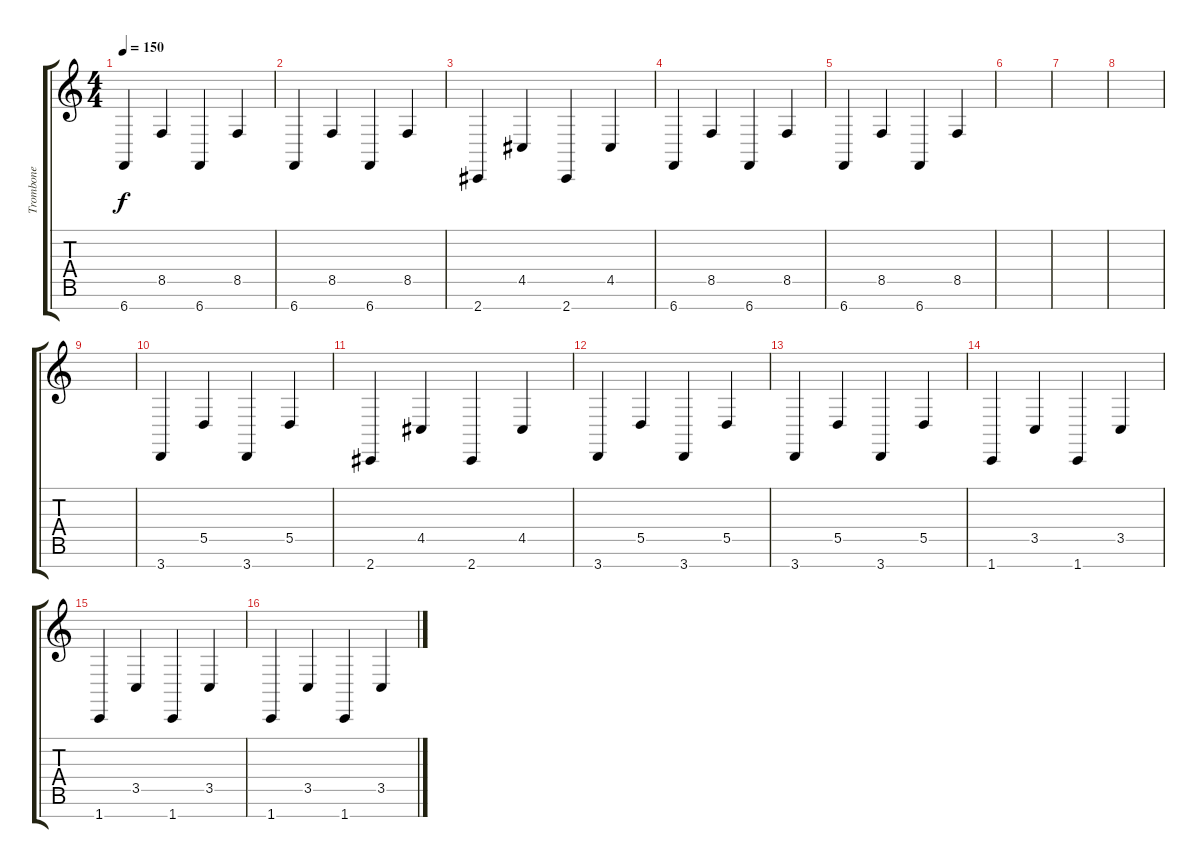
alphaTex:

\track ("Trombone" "Trombone") {instrument trombone}
\staff {score tabs}
\tuning (E4 B3 G3 D3 A2 E2 B1) {hide}
\ts (4 4)
\tempo 150
\clef g2
\ks c
6.7.4{dy f} 8.5.4 6.7.4 8.5.4 |
6.7.4 8.5.4 6.7.4 8.5.4 |
2.7.4 4.5.4 2.7.4 4.5.4 |
6.7.4 8.5.4 6.7.4 8.5.4 |
6.7.4 8.5.4 6.7.4 8.5.4 |
|
|
|
|
3.7.4 5.5.4 3.7.4 5.5.4 |
2.7.4 4.5.4 2.7.4 4.5.4 |
3.7.4 5.5.4 3.7.4 5.5.4 |
3.7.4 5.5.4 3.7.4 5.5.4 |
1.7.4 3.5.4 1.7.4 3.5.4 |
1.7.4 3.5.4 1.7.4 3.5.4 |
1.7.4 3.5.4 1.7.4 3.5.4
